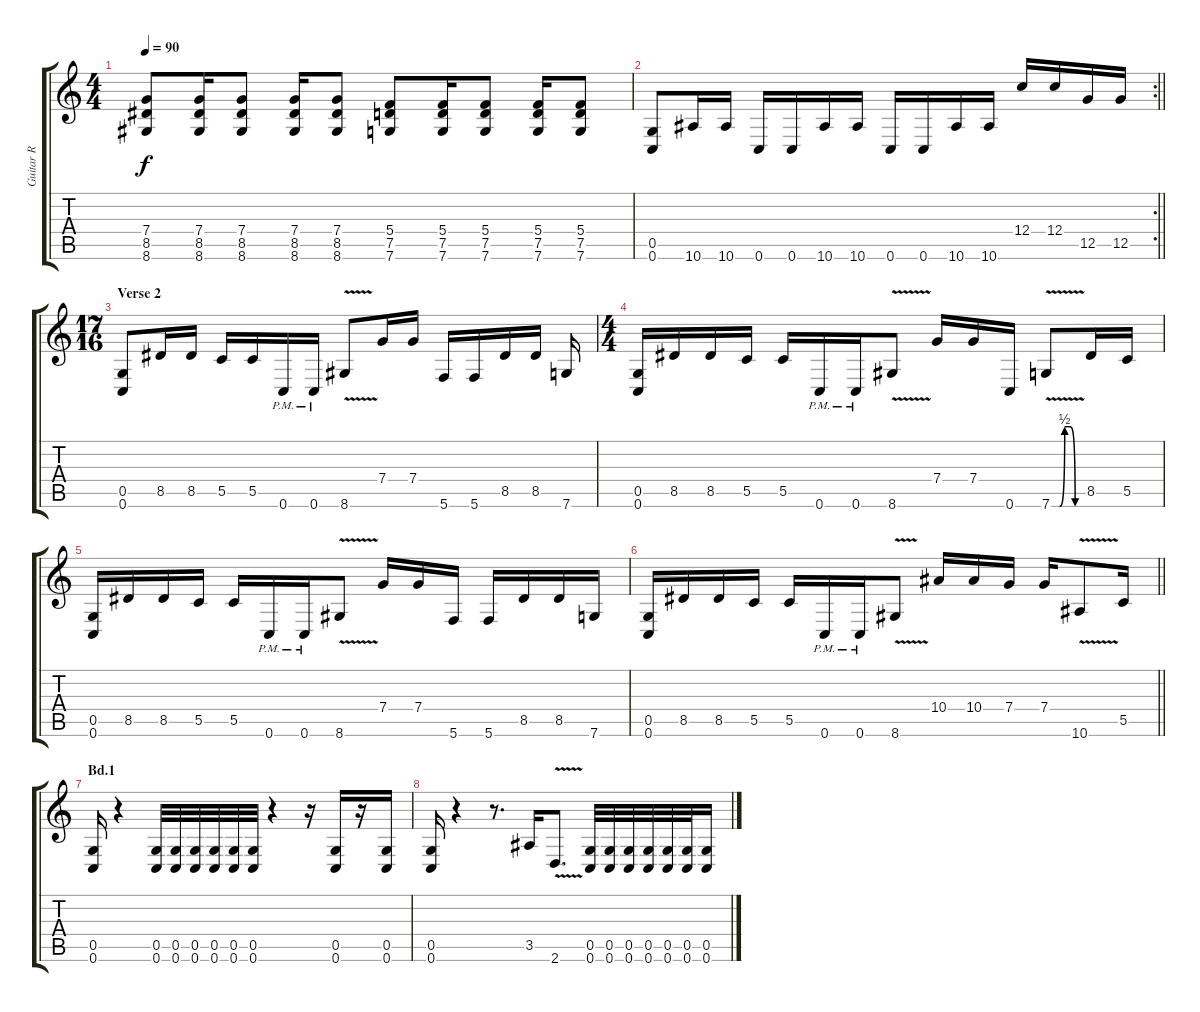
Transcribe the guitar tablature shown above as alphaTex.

\track ("Guitar R" "Guitar R") {instrument distortionguitar}
\staff {score tabs}
\tuning (D4 A3 F3 C3 G2 C2) {hide}
\ts (4 4)
\tempo 90
\clef g2
\ks c
(7.4 8.5 8.6).8{dy f} (7.4 8.5 8.6).16 (7.4 8.5 8.6).8 (7.4 8.5 8.6).16 (7.4 8.5 8.6).8 (5.4 7.5 7.6).8 (5.4 7.5 7.6).16 (5.4 7.5 7.6).8 (5.4 7.5 7.6).16 (5.4 7.5 7.6).8 |
\rc 2
\barLineRight lightlight
(0.5 0.6).8 10.6.16 10.6.16 0.6.16 0.6.16 10.6.16 10.6.16 0.6.16 0.6.16 10.6.16 10.6.16 12.4.16 12.4.16 12.5.16 12.5.16 |
\ts (17 16)
\section ("" "Verse 2")
(0.5 0.6).8 8.5.16 8.5.16 5.5.16 5.5.16 0.6{pm}.16 0.6{pm}.16 8.6{v}.8 7.4.16 7.4.16 5.6.16 5.6.16 8.5.16 8.5.16 7.6.16 |
\ts (4 4)
(0.5 0.6).16 8.5.16 8.5.16 5.5.16 5.5.16 0.6{pm}.16 0.6{pm}.16 8.6{v}.8 7.4.16 7.4.16 0.6.16 7.6{be (custom 0 0 15 0 25 2 35 2 45 0 60 0) v}.8 8.5.16 5.5.16 |
(0.5 0.6).16 8.5.16 8.5.16 5.5.16 5.5.16 0.6{pm}.16 0.6{pm}.16 8.6{v}.8 7.4.16 7.4.16 5.6.16 5.6.16 8.5.16 8.5.16 7.6.16 |
\barLineRight lightlight
(0.5 0.6).16 8.5.16 8.5.16 5.5.16 5.5.16 0.6{pm}.16 0.6{pm}.16 8.6{v}.8 10.4.16 10.4.16 7.4.16 7.4.16 10.6{v}.8 5.5.16 |
\section ("" "Bd.1")
(0.5 0.6).16 r.4 (0.5 0.6).32 (0.5 0.6).32 (0.5 0.6).32 (0.5 0.6).32 (0.5 0.6).32 (0.5 0.6).32 r.4 r.16 (0.5 0.6).16 r.16 (0.5 0.6).16 |
(0.5 0.6).16 r.4 r.8{d} 3.5.16 2.6{v}.8{d} (0.5 0.6).32 (0.5 0.6).32 (0.5 0.6).32 (0.5 0.6).32 (0.5 0.6).32 (0.5 0.6).32 (0.5 0.6).16
